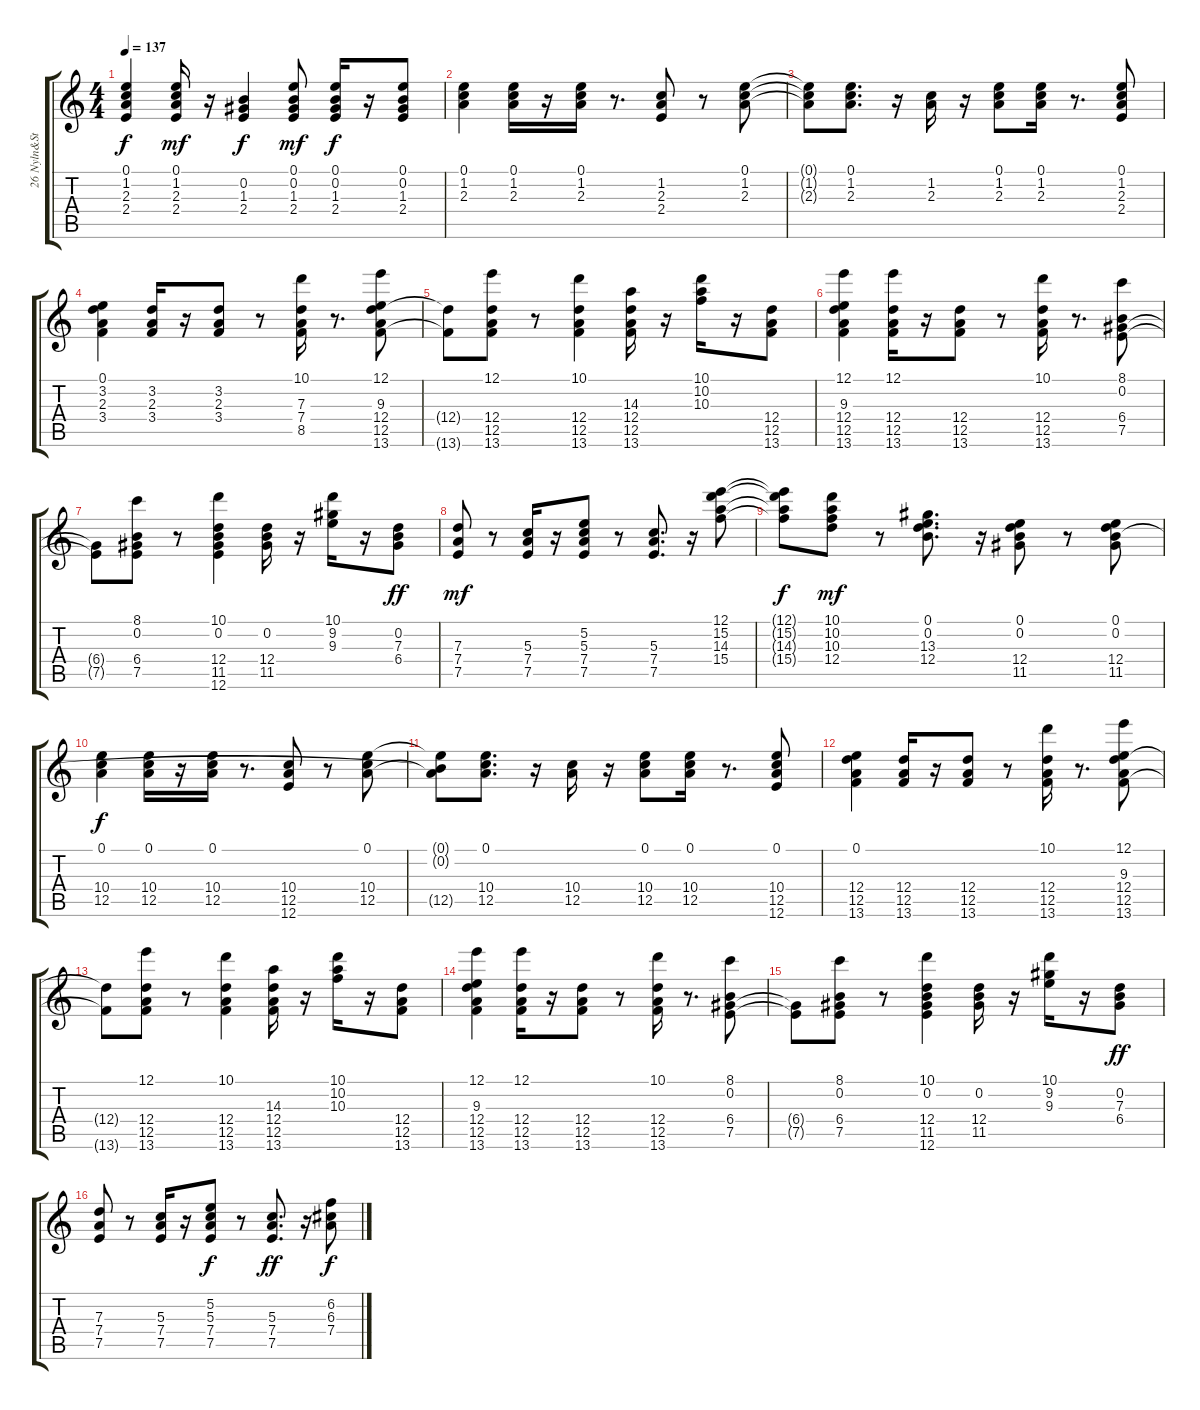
\track ("26 Nyln&Stl" "26 Nyln&St") {instrument acousticguitarsteel}
\staff {score tabs}
\tuning (E4 B3 G3 D3 A2 E2) {hide}
\ts (4 4)
\tempo 137
\clef g2
\ks c
(0.1 1.2 2.3 2.4).4{dy f} (0.1 1.2 2.3 2.4).16{dy mf} r.16 (0.2 1.3 2.4).4{dy f} (0.1 0.2 1.3 2.4).8{dy mf} (0.1 0.2 1.3 2.4).16{dy f} r.16 (0.1 0.2 1.3 2.4).8 |
(0.1 1.2 2.3).4 (0.1 1.2 2.3).16 r.16 (0.1 1.2 2.3).16 r.8{d} (1.2 2.3 2.4).8 r.8 (0.1 1.2 2.3).8 |
(0.1{t} 1.2{t} 2.3{t}).8 (0.1 1.2 2.3).8{d} r.16 (1.2 2.3).16 r.16 (0.1 1.2 2.3).8 (0.1 1.2 2.3).16 r.8{d} (0.1 1.2 2.3 2.4).8 |
(0.1 3.2 2.3 3.4).4 (3.2 2.3 3.4).16 r.16 (3.2 2.3 3.4).8 r.8 (10.1 7.3 7.4 8.5).16 r.8{d} (12.1 9.3 12.4 12.5 13.6).8 |
(12.4{t} 13.6{t}).8 (12.1 12.4 12.5 13.6).8 r.8 (10.1 12.4 12.5 13.6).4 (14.3 12.4 12.5 13.6).16 r.16 (10.1 10.2 10.3).16 r.16 (12.4 12.5 13.6).8 |
(12.1 9.3 12.4 12.5 13.6).4 (12.1 12.4 12.5 13.6).16 r.16 (12.4 12.5 13.6).8 r.8 (10.1 12.4 12.5 13.6).16 r.8{d} (8.1 0.2 6.4 7.5).8 |
(6.4{t} 7.5{t}).8 (8.1 0.2 6.4 7.5).8 r.8 (10.1 0.2 12.4 11.5 12.6).4 (0.2 12.4 11.5).16 r.16 (10.1 9.2 9.3).16 r.16 (0.2 7.3 6.4).8{dy ff} |
(7.3 7.4 7.5).8{dy mf} r.8 (5.3 7.4 7.5).16 r.16 (5.2 5.3 7.4 7.5).8 r.8 (5.3 7.4 7.5).8{d} r.16 (12.1 15.2 14.3 15.4).8 |
(12.1{t} 15.2{t} 14.3{t} 15.4{t}).8{dy f} (10.1 10.2 10.3 12.4).8{dy mf} r.8 (0.1 0.2 13.3 12.4).8{d} r.16 (0.1 0.2 12.4 11.5).8 r.8 (0.1 0.2 12.4 11.5).8 |
(0.1 10.4 12.5).4{dy f} (0.1 10.4 12.5).16 r.16 (0.1 10.4 12.5).16 r.8{d} (10.4 12.5 12.6).8 r.8 (0.1 10.4 12.5).8 |
(0.1{t} 0.2{t} 12.5{t}).8 (0.1 10.4 12.5).8{d} r.16 (10.4 12.5).16 r.16 (0.1 10.4 12.5).8 (0.1 10.4 12.5).16 r.8{d} (0.1 10.4 12.5 12.6).8 |
(0.1 12.4 12.5 13.6).4 (12.4 12.5 13.6).16 r.16 (12.4 12.5 13.6).8 r.8 (10.1 12.4 12.5 13.6).16 r.8{d} (12.1 9.3 12.4 12.5 13.6).8 |
(12.4{t} 13.6{t}).8 (12.1 12.4 12.5 13.6).8 r.8 (10.1 12.4 12.5 13.6).4 (14.3 12.4 12.5 13.6).16 r.16 (10.1 10.2 10.3).16 r.16 (12.4 12.5 13.6).8 |
(12.1 9.3 12.4 12.5 13.6).4 (12.1 12.4 12.5 13.6).16 r.16 (12.4 12.5 13.6).8 r.8 (10.1 12.4 12.5 13.6).16 r.8{d} (8.1 0.2 6.4 7.5).8 |
(6.4{t} 7.5{t}).8 (8.1 0.2 6.4 7.5).8 r.8 (10.1 0.2 12.4 11.5 12.6).4 (0.2 12.4 11.5).16 r.16 (10.1 9.2 9.3).16 r.16 (0.2 7.3 6.4).8{dy ff} |
(7.3 7.4 7.5).8 r.8 (5.3 7.4 7.5).16 r.16 (5.2 5.3 7.4 7.5).8{dy f} r.8 (5.3 7.4 7.5).8{d dy ff} r.16 (6.2 6.3 7.4).8{dy f}
